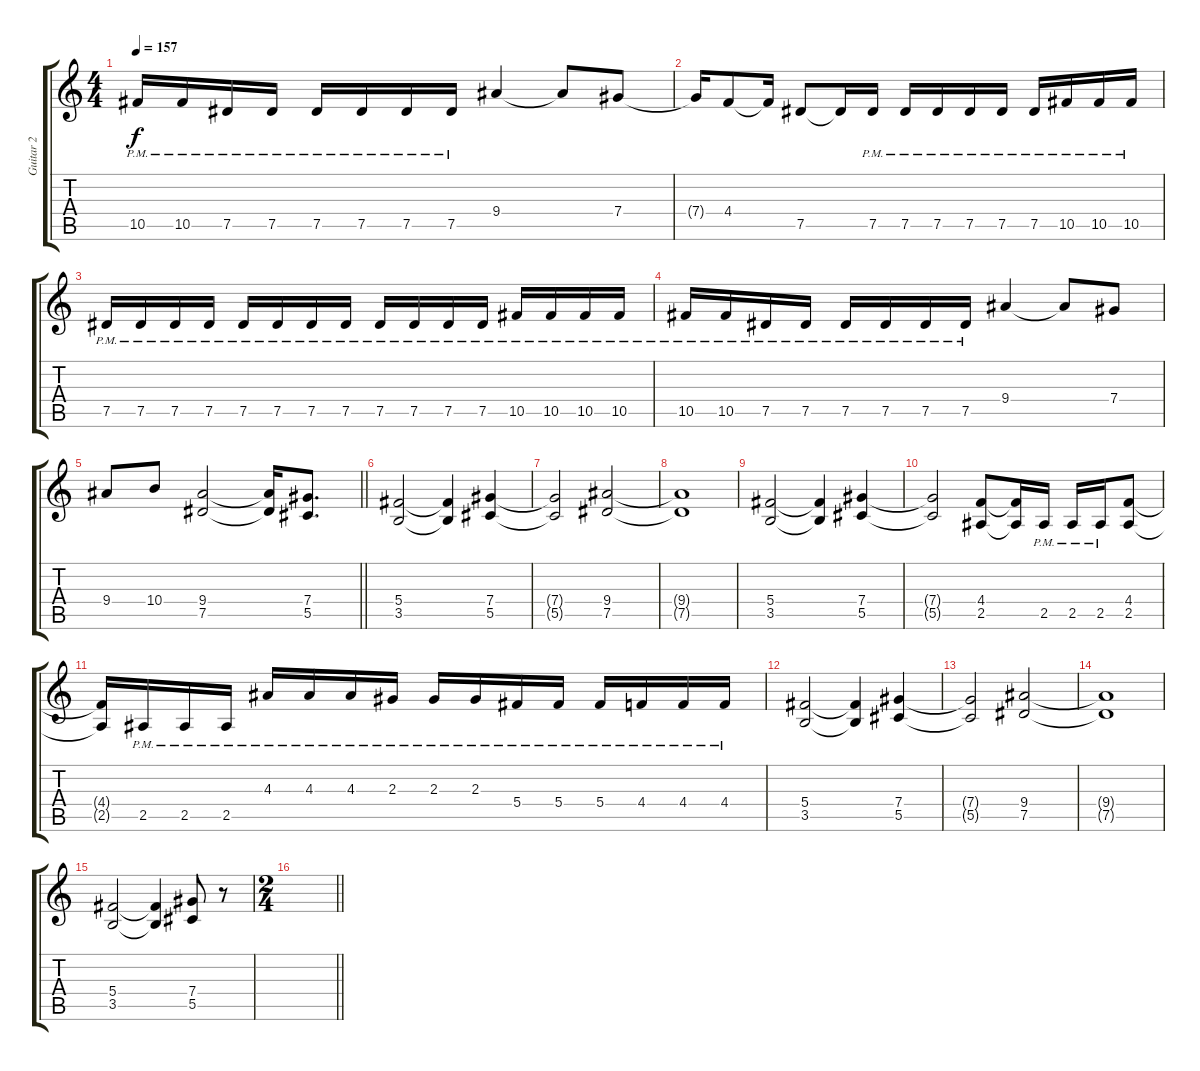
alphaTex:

\track ("Guitar 2" "Guitar 2") {instrument distortionguitar}
\staff {score tabs}
\tuning (Eb4 Bb3 Gb3 Db3 Ab2 Eb2) {hide}
\ts (4 4)
\tempo 157
\clef g2
\ks c
10.5{pm}.16{dy f} 10.5{pm}.16 7.5{pm}.16 7.5{pm}.16 7.5{pm}.16 7.5{pm}.16 7.5{pm}.16 7.5{pm}.16 9.4.4 9.4{t}.8 7.4.8 |
7.4{t}.16 4.4.8 4.4{t}.16 7.5.8 7.5{t}.16 7.5{pm}.16 7.5{pm}.16 7.5{pm}.16 7.5{pm}.16 7.5{pm}.16 7.5{pm}.16 10.5{pm}.16 10.5{pm}.16 10.5{pm}.16 |
7.5{pm}.16 7.5{pm}.16 7.5{pm}.16 7.5{pm}.16 7.5{pm}.16 7.5{pm}.16 7.5{pm}.16 7.5{pm}.16 7.5{pm}.16 7.5{pm}.16 7.5{pm}.16 7.5{pm}.16 10.5{pm}.16 10.5{pm}.16 10.5{pm}.16 10.5{pm}.16 |
10.5{pm}.16 10.5{pm}.16 7.5{pm}.16 7.5{pm}.16 7.5{pm}.16 7.5{pm}.16 7.5{pm}.16 7.5{pm}.16 9.4.4 9.4{t}.8 7.4.8 |
\barLineRight lightlight
9.4.8 10.4.8 (9.4 7.5).2 (9.4{t} 7.5{t}).16 (7.4 5.5).8{d} |
(5.4 3.5).2 (5.4{t} 3.5{t}).4 (7.4 5.5).4 |
(7.4{t} 5.5{t}).2 (9.4 7.5).2 |
(9.4{t} 7.5{t}).1 |
(5.4 3.5).2 (5.4{t} 3.5{t}).4 (7.4 5.5).4 |
(7.4{t} 5.5{t}).2 (4.4 2.5).8 (4.4{t} 2.5{t}).16 2.5{pm}.16 2.5{pm}.16 2.5{pm}.16 (4.4 2.5).8 |
(4.4{t} 2.5{t}).16 2.5{pm}.16 2.5{pm}.16 2.5{pm}.16 4.3{pm}.16 4.3{pm}.16 4.3{pm}.16 2.3{pm}.16 2.3{pm}.16 2.3{pm}.16 5.4{pm}.16 5.4{pm}.16 5.4{pm}.16 4.4{pm}.16 4.4{pm}.16 4.4{pm}.16 |
(5.4 3.5).2 (5.4{t} 3.5{t}).4 (7.4 5.5).4 |
(7.4{t} 5.5{t}).2 (9.4 7.5).2 |
(9.4{t} 7.5{t}).1 |
(5.4 3.5).2 (5.4{t} 3.5{t}).4 (7.4 5.5).8 r.8 |
\ts (2 4)
\barLineRight lightlight
